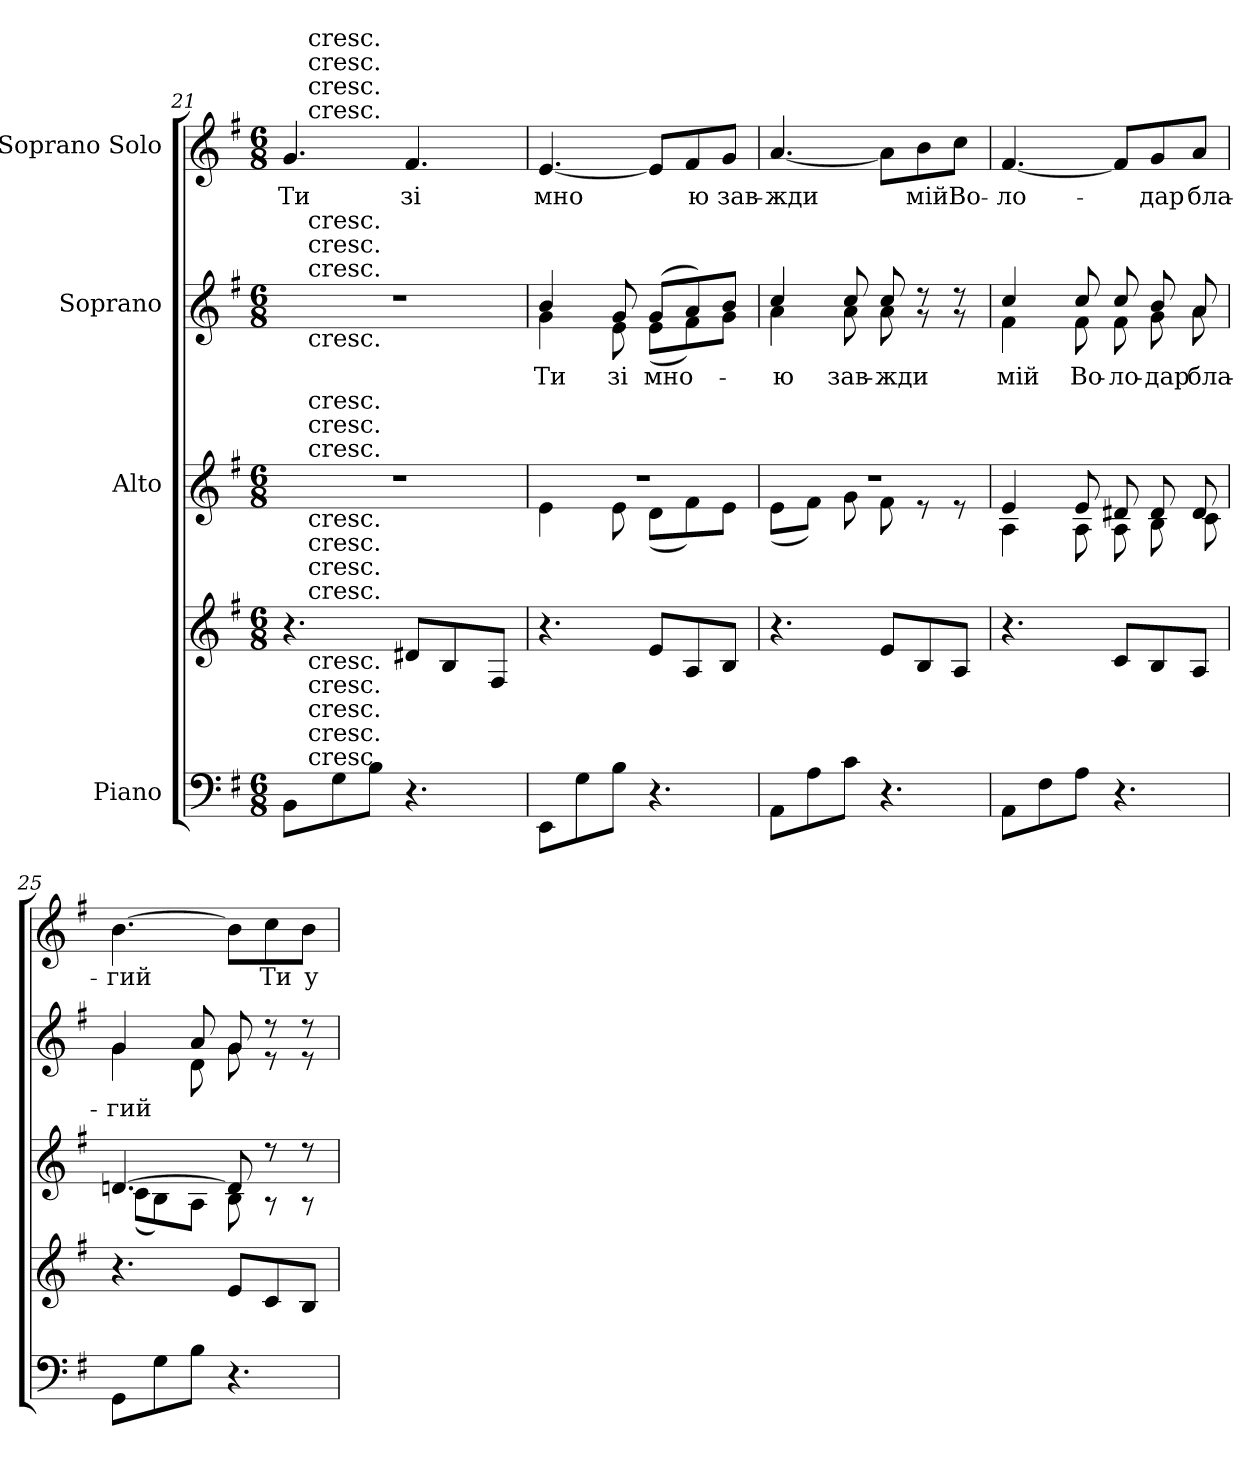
**kern	**kern	**kern	**kern	**text	**kern	**text
*part4	*part4	*part3	*part2	*part2	*part1	*part1
*staff5	*staff4	*staff3	*staff2	*staff2	*staff1	*staff1
*I"Piano	*	*I"Alto	*I"Soprano	*	*I"Soprano Solo	*
*clefF4	*clefG2	*clefG2	*clefG2	*	*clefG2	*
*k[f#]	*k[f#]	*k[f#]	*k[f#]	*	*k[f#]	*
*e:	*e:	*e:	*e:	*	*e:	*
*M6/8	*M6/8	*M6/8	*M6/8	*	*M6/8	*
=21	=21	=21	=21	=21	=21	=21
!	!	!LO:N:vis=1	!LO:N:vis=1	!	!	!
!	!	!	!	!	!	!LO:LY:b:color=#000000
*^	*^	*^	*^	*	*^	*
8BBi\L	16ryy	4.r	16ryy	2.r	16ryy	2.r	16ryy	.	4.gi/	16ryy	Ти
!	!	!	!	!	!	!	!	!	!	!LO:TX:a:t=cresc.	!
!	!	!	!	!	!	!	!	!	!	!LO:TX:a:t=cresc.	!
!	!	!	!	!	!	!	!	!	!	!LO:TX:a:t=cresc.	!
!	!	!	!	!	!	!	!	!	!	!LO:TX:a:t=cresc.	!
!	!	!	!	!	!	!	!LO:TX:a:t=cresc.	!	!	!	!
!	!	!	!	!	!	!	!LO:TX:a:t=cresc.	!	!	!	!
!	!	!	!	!	!	!	!LO:TX:a:t=cresc.	!	!	!	!
!	!	!	!	!	!	!	!LO:TX:b:t=cresc.	!	!	!	!
!	!	!	!	!	!LO:TX:a:t=cresc.	!	!	!	!	!	!
!	!	!	!	!	!LO:TX:a:t=cresc.	!	!	!	!	!	!
!	!	!	!	!	!LO:TX:a:t=cresc.	!	!	!	!	!	!
!	!	!	!	!	!LO:TX:b:t=cresc.	!	!	!	!	!	!
!	!	!	!LO:TX:a:t=cresc.	!	!	!	!	!	!	!	!
!	!	!	!LO:TX:a:t=cresc.	!	!	!	!	!	!	!	!
!	!	!	!LO:TX:a:t=cresc.	!	!	!	!	!	!	!	!
!	!	!	!LO:TX:b:t=cresc.	!	!	!	!	!	!	!	!
!	!LO:TX:a:t=cresc.	!	!	!	!	!	!	!	!	!	!
!	!LO:TX:a:t=cresc.	!	!	!	!	!	!	!	!	!	!
!	!LO:TX:a:t=cresc.	!	!	!	!	!	!	!	!	!	!
!	!LO:TX:a:t=cresc.	!	!	!	!	!	!	!	!	!	!
.	2ryy	.	2ryy	.	2ryy	.	2ryy	.	.	2ryy	.
8Gi\	.	.	.	.	.	.	.	.	.	.	.
8Bi\J	.	.	.	.	.	.	.	.	.	.	.
!	!	!	!	!	!	!	!	!	!	!	!LO:LY:b:color=#000000
4.r	.	8d#Xi/L	.	.	.	.	.	.	4.f#i/	.	зі
.	.	8Bi/	.	.	.	.	.	.	.	.	.
.	8.ryy	.	8.ryy	.	8.ryy	.	8.ryy	.	.	8.ryy	.
.	.	8F#i/J	.	.	.	.	.	.	.	.	.
=22	=22	=22	=22	=22	=22	=22	=22	=22	=22	=22	=22
!	!	!	!	!LO:N:vis=1	!	!	!	!	!	!	!
*v	*v	*	*	*	*	*	*	*	*v	*v	*
*	*v	*v	*	*	*	*	*	*	*
*^	*^	*	*	*	*	*	*^	*
!	!	!	!	!	!	!	!	!LO:LY:b:color=#000000	!	!	!
*v	*v	*	*	*	*	*	*	*	*v	*v	*
*	*v	*v	*	*	*	*	*	*	*
*^	*^	*	*	*	*	*	*^	*
!	!	!	!	!	!	!	!	!	!	!	!LO:LY:b:color=#000000
*v	*v	*	*	*	*	*	*	*	*v	*v	*
*	*v	*v	*	*	*	*	*	*	*
8EEi\L	4.r	2.r	4ei\	4bi/	4gi\	Ти	[<4.ei/	мно
8Gi\	.	.	.	.	.	.	.	.
!	!	!	!	!	!	!LO:LY:b:color=#000000	!	!
8Bi\J	.	.	8ei\	8gi/	8ei\	зі	.	.
!	!	!	!	!	!	!LO:LY:b:color=#000000	!	!
4.r	8ei/L	.	(8di\L	(8gi/L	(8ei\L	мно-	8ei/L]	.
!	!	!	!	!	!	!	!	!LO:LY:b:color=#000000
.	8Ai/	.	8f#i\)	8ai/)	8f#i\)	.	8f#i/	ю
!	!	!	!	!	!	!	!	!LO:LY:b:color=#000000
.	8Bi/J	.	8ei\J	8bi/J	8gi\J	.	8gi/J	зав-
=23	=23	=23	=23	=23	=23	=23	=23	=23
!	!	!LO:N:vis=1	!	!	!	!	!	!
!	!	!	!	!	!	!LO:LY:b:color=#000000	!	!
!	!	!	!	!	!	!	!	!LO:LY:b:color=#000000
8AAi\L	4.r	2.r	(8ei\L	4cci/	4ai\	-ю	[<4.ai/	-жди
8Ai\	.	.	8f#i\J)	.	.	.	.	.
!	!	!	!	!	!	!LO:LY:b:color=#000000	!	!
8ci\J	.	.	8gi\	8cci/	8ai\	зав-	.	.
!	!	!	!	!	!	!LO:LY:b:color=#000000	!	!
4.r	8ei/L	.	8f#i\	8cci/	8ai\	-жди	8ai\L]	.
!	!	!	!	!	!	!	!	!LO:LY:b:color=#000000
.	8Bi/	.	8r	8r	8r	.	8bi\	мій
!	!	!	!	!	!	!	!	!LO:LY:b:color=#000000
.	8Ai/J	.	8r	8r	8r	.	8cci\J	Во-
!!LO:LB:g=z
=24	=24	=24	=24	=24	=24	=24	=24	=24
!	!	!	!	!	!	!LO:LY:b:color=#000000	!	!
!	!	!	!	!	!	!	!	!LO:LY:b:color=#000000
8AAi\L	4.r	4ei/	4Ai\	4cci/	4f#i\	мій	[<4.f#i/	-ло-
8F#i\	.	.	.	.	.	.	.	.
!	!	!	!	!	!	!LO:LY:b:color=#000000	!	!
8Ai\J	.	8ei/	8Ai\	8cci/	8f#i\	Во-	.	.
!	!	!	!	!	!	!LO:LY:b:color=#000000	!	!
4.r	8ci/L	8d#Xi/	8Ai\	8cci/	8f#i\	-ло-	8f#i/L]	.
!	!	!	!	!	!	!LO:LY:b:color=#000000	!	!
!	!	!	!	!	!	!	!	!LO:LY:b:color=#000000
.	8Bi/	8d#i/	8Bi\	8bi/	8gi\	-дар	8gi/	-дар
!	!	!	!	!	!	!LO:LY:b:color=#000000	!	!
!	!	!	!	!	!	!	!	!LO:LY:b:color=#000000
.	8Ai/J	8d#i/	8ci\	8ai/	8ai\	бла-	8ai/J	бла-
=25	=25	=25	=25	=25	=25	=25	=25	=25
!	!	!	!	!	!	!LO:LY:b:color=#000000	!	!
!	!	!	!	!	!	!	!	!LO:LY:b:color=#000000
8GGi\L	4.r	[>4.dni/	(8ci\L	4gi/	4gi\	-гий	[>4.bi\	-гий
8Gi\	.	.	8Bi\)	.	.	.	.	.
8Bi\J	.	.	8Ai\J	8ai/	8di\	.	.	.
4.r	8ei/L	8di/]	8Bi\	8gi/	8gi\	.	8bi\L]	.
!	!	!	!	!	!	!	!	!LO:LY:b:color=#000000
.	8ci/	8r	8r	8r	8r	.	8cci\	Ти
!	!	!	!	!	!	!	!	!LO:LY:b:color=#000000
.	8Bi/J	8r	8r	8r	8r	.	8bi\J	у-
*	*	*v	*v	*	*	*	*	*
*	*	*	*v	*v	*	*	*
=	=	=	=	=	=	=
*-	*-	*-	*-	*-	*-	*-
